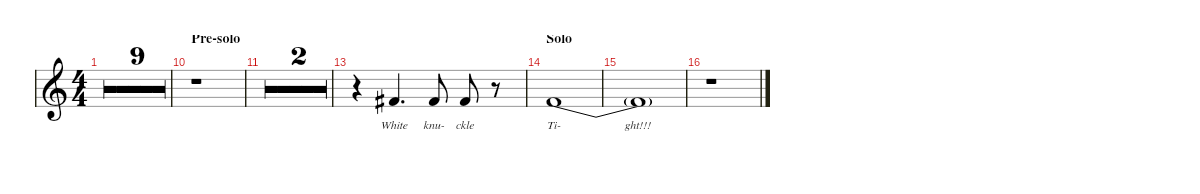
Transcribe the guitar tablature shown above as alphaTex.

\defaultSystemsLayout 4
\hideDynamics
\bracketExtendMode nobrackets
\singleTrackTrackNamePolicy hidden
\multiTrackTrackNamePolicy hidden
\otherSystemsTrackNameOrientation horizontal
\track ("Vocals" "sng.") {multiBarRest instrument voiceoohs}
\staff {score}
\tuning (Eb4 Bb3 Gb3 Db3 Ab2 Eb2)
\ts (4 4)
\tempo 208
\clef g2
\ks c
r.1{dy mf beam Down} |
r.1{beam Down} |
r.1{beam Down} |
r.1{beam Down} |
r.1{beam Down} |
r.1{beam Down} |
r.1{beam Down} |
r.1{beam Down} |
r.1{beam Down} |
\section ("" "Pre-solo")
r.1{beam Down} |
r.1{beam Down} |
r.1{beam Down} |
r.4{beam Down} 8.2{acc #}.4{d lyrics (0 "White") lyrics (1 "") lyrics (2 "") lyrics (3 "") lyrics (4 "") beam Up} 8.2{acc #}.8{lyrics (0 "knu-") lyrics (1 "") lyrics (2 "") lyrics (3 "") lyrics (4 "") beam Up} 8.2{acc #}.8{lyrics (0 "ckle") lyrics (1 "") lyrics (2 "") lyrics (3 "") lyrics (4 "") beam Up} r.8{beam Up} |
\section ("" "Solo")
7.2{be (bend 0 0 4.2 2)}.1{lyrics (0 "Ti-") lyrics (1 "") lyrics (2 "") lyrics (3 "") lyrics (4 "") beam Up} |
7.2{t}.1{lyrics (0 "ght!!!") lyrics (1 "") lyrics (2 "") lyrics (3 "") lyrics (4 "") beam Up} |
r.1{beam Down}
